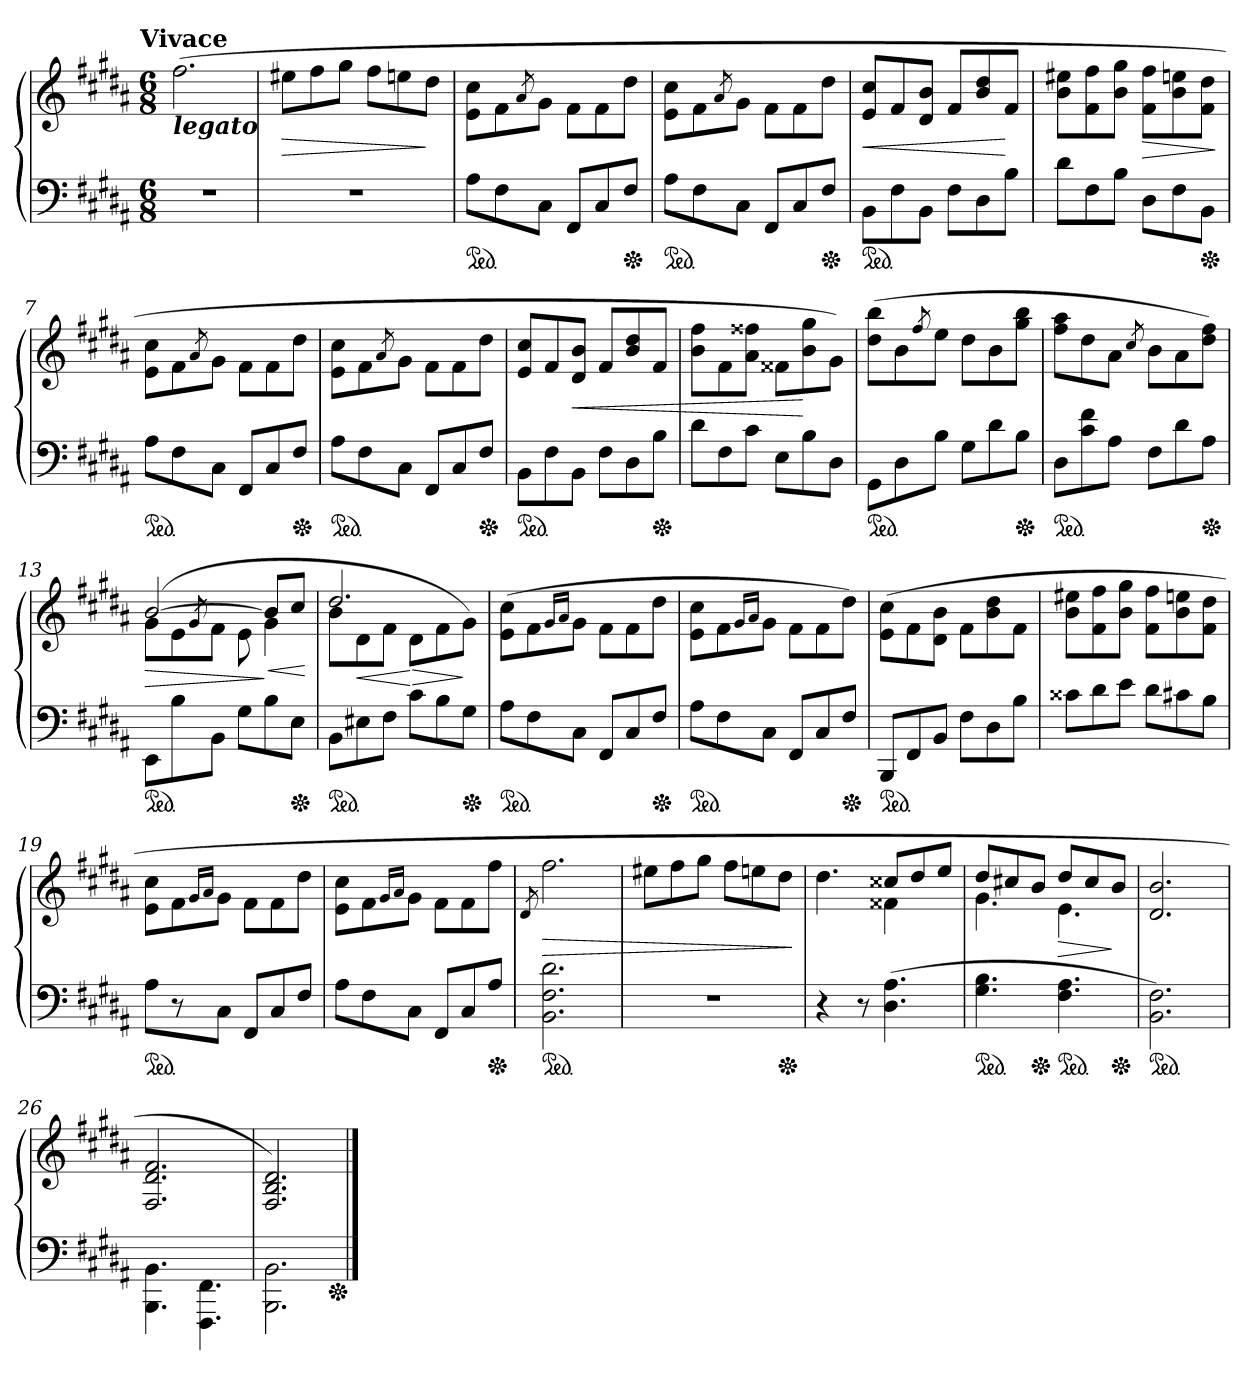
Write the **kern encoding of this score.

**kern	**kern	**dynam
*part1	*part1	*part1
*staff2	*staff1	*staff1/2
*clefF4	*clefG2	*
*k[f#c#g#d#a#]	*k[f#c#g#d#a#]	*
*B:	*B:	*
!!LO:TX:omd:t=Vivace
*M6/8	*M6/8	*
*MM160	*MM160	*
=1	=1	=1
!	!LO:TX:b:Bi:t=legato	!
2.rF	(>2.ff#	.
=2	=2	=2
2.rF	8ee#XL	>
.	8ff#	.
.	8gg#J	.
.	8ff#L	.
.	8een	.
.	8dd#J	]
=3	=3	=3
*ped	*	*
8A#L	8e\ 8cc#\L	.
8F#	8f#	.
.	8qa#/	.
8C#J	8g#J	.
8FF#L	8f#\L	.
8C#	8f#	.
*Xped	*	*
8F#J	8dd#J	.
=4	=4	=4
*ped	*	*
8A#L	8e\ 8cc#\L	.
8F#	8f#	.
.	8qa#	.
8C#J	8g#J	.
8FF#L	8f#\L	.
8C#	8f#	.
*Xped	*	*
8F#J	8dd#J	.
=5	=5	=5
*ped	*	*
8BB\L	8e 8cc#L	<
8F#	8f#	.
8BBJ	8d# 8bJ	.
8F#L	8f#L	.
8D#	8b 8dd#	.
8BJ	8f#J	[
=6	=6	=6
8d#L	8b 8ee#XL	.
8F#	8f# 8ff#	.
8BJ	8b 8gg#J	.
8D#L	8f# 8ff#L	>
8F#	8b 8een	.
*Xped	*	*
8BBJ	8f# 8dd#J	.
.	.	]
=7	=7	=7
*ped	*	*
8A#L	8e\ 8cc#\L	.
8F#	8f#	.
.	8qa#/	.
8C#J	8g#J	.
8FF#L	8f#\L	.
8C#	8f#	.
*Xped	*	*
8F#J	8dd#J	.
=8	=8	=8
*ped	*	*
8A#L	8e\ 8cc#\L	.
8F#	8f#	.
.	8qa#/	.
8C#J	8g#J	.
8FF#L	8f#\L	.
8C#	8f#	.
*Xped	*	*
8F#J	8dd#J	.
=9	=9	=9
*ped	*	*
8BB\L	8e 8cc#L	.
8F#	8f#	.
8BBJ	8d# 8bJ	<
8F#L	8f#L	.
8D#	8b 8dd#	.
*Xped	*	*
8BJ	8f#J	.
=10	=10	=10
8d#L	8b 8ff#L	.
8F#	8f#	.
8c#J	8a# 8ff##XJ	.
8EL	8f##X\L	.
8B	8b 8gg#	[
8D#J	8g#J)	.
=11	=11	=11
*ped	*	*
8GG#L	(>8dd# 8bbL	.
8D#	8b	.
.	8qff#/	.
8BJ	8eeJ	.
8G#L	8dd#L	.
8d#	8b	.
*Xped	*	*
8BJ	8gg# 8bbJ	.
=12	=12	=12
*ped	*	*
8D#L	8ff# 8aa#L	.
8c# 8f#	8dd#	.
8A#J	8a#J	.
.	8qcc#/	.
8F#L	8bL	.
8d#	8a#	.
*Xped	*	*
8A#J	8dd# 8ff#J)	.
=13	=13	=13
*	*^	*
*ped	*	*	*
8EE/L	(>[2b	8g#L	>
8B\	.	8e	.
.	.	8qg#/	.
8BB\J	.	8f#J	.
8G#L	.	8e	.
8B	8bL]	4g#	] <
*Xped	*	*	*
8EJ	8cc#J	.	.
*	*v	*v	*
.	.	[
=14	=14	=14
*	*^	*
*ped	*	*	*
8BBL	2.dd#	8bL	.
!	!	!	!LO:HP:b
8E#X	.	8d#	<
8F#J	.	8f#J	.
!	!	!	!LO:HP:n=1:b
8c#L	.	8d#L	[ >
8B	.	8f#	.
*Xped	*	*	*
8G#J	.	8g#J)	]
*	*v	*v	*
=15	=15	=15
*ped	*	*
8A#L	(>8e\ 8cc#\L	.
8F#	8f#	.
.	16qqg#/LL	.
.	16qqa#/JJ	.
8C#J	8g#J	.
8FF#L	8f#\L	.
8C#	8f#	.
*Xped	*	*
8F#J	8dd#J	.
=16	=16	=16
*ped	*	*
8A#L	8e\ 8cc#\L	.
8F#	8f#	.
.	16qqg#/LL	.
.	16qqa#/JJ	.
8C#J	8g#J	.
8FF#L	8f#\L	.
8C#	8f#	.
*Xped	*	*
8F#J	8dd#J)	.
=17	=17	=17
*ped	*	*
8BBBL	(>8e\ 8cc#\L	.
8FF#	8f#	.
8BBJ	8d# 8bJ	.
8F#L	8f#\L	.
8D#	8b 8dd#	.
8BJ	8f#J	.
=18	=18	=18
8c##XL	8b 8ee#XL	.
8d#	8f# 8ff#	.
8eJ	8b 8gg#J	.
8d#L	8f# 8ff#L	.
8c#X	8b 8een	.
8BJ	8f# 8dd#J	.
=19	=19	=19
*ped	*	*
8A#L	8e\ 8cc#\L	.
8r	8f#	.
.	16qqg#/LL	.
.	16qqa#/JJ	.
8C#J	8g#J	.
8FF#L	8f#\L	.
8C#	8f#	.
8F#J	8dd#J	.
=20	=20	=20
8A#L	8e\ 8cc#\L	.
8F#	8f#	.
.	16qqg#/LL	.
.	16qqa#/JJ	.
8C#J	8g#J	.
8FF#L	8f#\L	.
8C#	8f#	.
*Xped	*	*
8A#J	8ff#J	.
=21	=21	=21
.	8qd#	.
*ped	*	*
2.BB 2.F# 2.d#	2.ff#	>
=22	=22	=22
2.rF	8ee#XL	.
.	8ff#	.
.	8gg#J	.
.	8ff#L	.
.	8een	.
*Xped	*	*
.	8dd#J	.
.	.	]
=23	=23	=23
*	*^	*
4r	4.dd#	4.ryy	.
8r	.	.	.
(>4.D# 4.A#	8cc##XL	4f##X	.
.	8dd#	.	.
.	8eeJ	8ryy	.
=24	=24	=24	=24
*ped	*	*	*
4.G# 4.B	8dd#L	4.g#	.
.	8cc#X	.	.
*Xped	*	*	*
.	8bJ	.	.
*ped	*	*	*
4.F# 4.A#	8dd#L	4.e	>
.	8cc#	.	.
*Xped	*	*	*
.	8bJ	.	]
*	*v	*v	*
=25	=25	=25
*ped	*	*
2.BB 2.F#)	2.d# 2.b	.
=26	=26	=26
4.BBB\ 4.BB\	2.F#/ 2.d#/ 2.f#/	.
4.FFF#\ 4.FF#\	.	.
=27	=27	=27
2.BBB\ 2.BB\	2.F#/ 2.B/ 2.d#/)	.
!LO:TX:b:B:t=Fine	!	!
*Xped	*	*
==	==	==
*-	*-	*-
